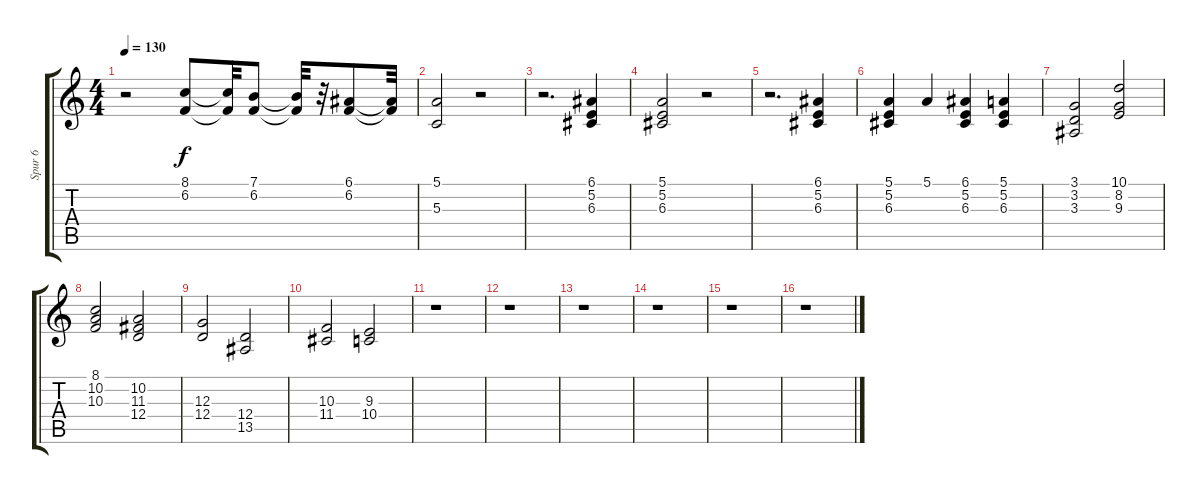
\track ("Spur 6" "Spur 6") {instrument tenorsax}
\staff {score tabs}
\tuning (E4 B3 G3 D3 A2 E2) {hide}
\ts (4 4)
\tempo 130
\clef g2
\ks c
r.2{dy f} (8.1 6.2).8 (8.1{t} 6.2{t}).32 (7.1 6.2).8 (7.1{t} 6.2{t}).32 r.32 (6.1 6.2).8 (6.1{t} 6.2{t}).32 |
(5.1 5.3).2 r.2 |
r.2{d} (6.1 5.2 6.3).4 |
(5.1 5.2 6.3).2 r.2 |
r.2{d} (6.1 5.2 6.3).4 |
(5.1 5.2 6.3).4 5.1.4 (6.1 5.2 6.3).4 (5.1 5.2 6.3).4 |
(3.1 3.2 3.3).2 (10.1 8.2 9.3).2 |
(8.1 10.2 10.3).2 (10.2 11.3 12.4).2 |
(12.3 12.4).2 (12.4 13.5).2 |
(10.3 11.4).2 (9.3 10.4).2 |
r.1 |
r.1 |
r.1 |
r.1 |
r.1 |
r.1
